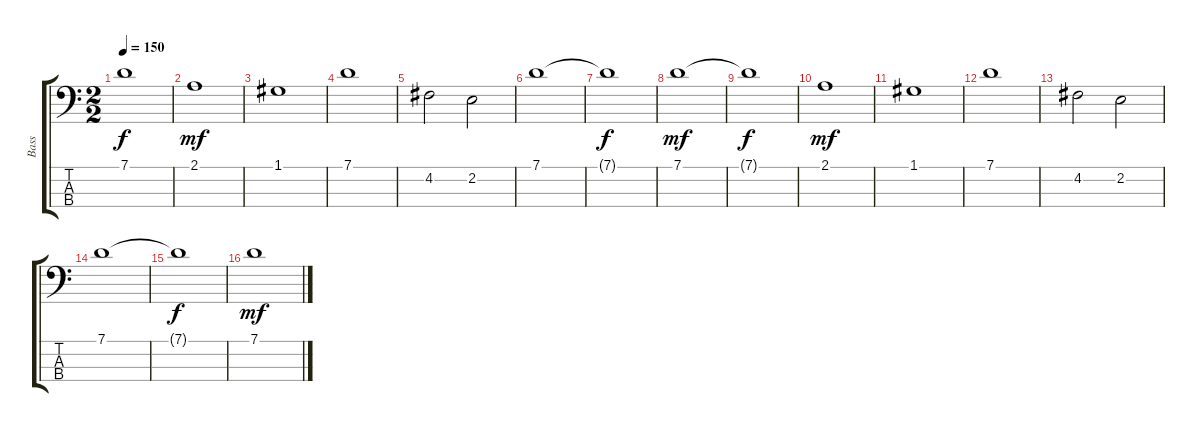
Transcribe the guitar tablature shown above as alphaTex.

\track ("Bass" "Bass") {instrument fretlessbass}
\staff {score tabs}
\tuning (G2 D2 A1 E1) {hide}
\ts (2 2)
\tempo 150
\clef f4
\ks c
7.1{t}.1{dy f} |
2.1.1{dy mf} |
1.1.1 |
7.1.1 |
4.2.2 2.2.2 |
7.1.1 |
7.1{t}.1{dy f} |
7.1.1{dy mf} |
7.1{t}.1{dy f} |
2.1.1{dy mf} |
1.1.1 |
7.1.1 |
4.2.2 2.2.2 |
7.1.1 |
7.1{t}.1{dy f} |
7.1.1{dy mf}
